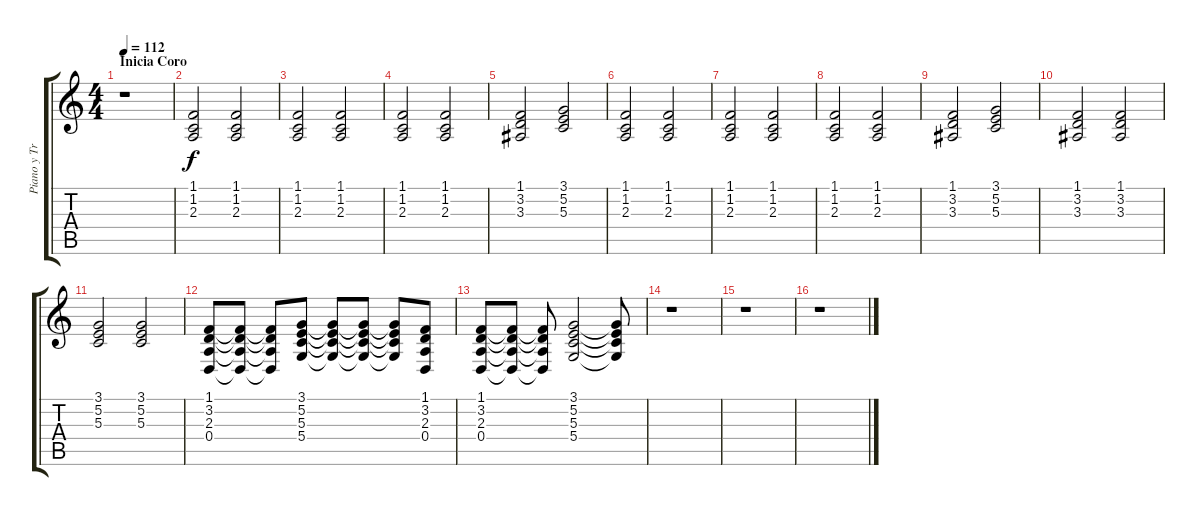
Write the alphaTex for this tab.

\track ("Piano y Trompetas" "Piano y Tr") {instrument acousticgrandpiano}
\staff {score tabs}
\tuning (E4 B3 G3 D3 A2 E2) {hide}
\ts (4 4)
\section ("" "Inicia Coro")
\tempo 112
\clef g2
\ks c
r.1{dy f} |
(1.1 1.2 2.3).2{volume 11} (1.1 1.2 2.3).2 |
(1.1 1.2 2.3).2 (1.1 1.2 2.3).2 |
(1.1 1.2 2.3).2 (1.1 1.2 2.3).2 |
(1.1 3.2 3.3).2 (3.1 5.2 5.3).2 |
(1.1 1.2 2.3).2 (1.1 1.2 2.3).2 |
(1.1 1.2 2.3).2 (1.1 1.2 2.3).2 |
(1.1 1.2 2.3).2 (1.1 1.2 2.3).2 |
(1.1 3.2 3.3).2 (3.1 5.2 5.3).2 |
(1.1 3.2 3.3).2 (1.1 3.2 3.3).2 |
(3.1 5.2 5.3).2 (3.1 5.2 5.3).2 |
(1.1 3.2 2.3 0.4).8 (1.1{t} 3.2{t} 2.3{t} 0.4{t}).8 (1.1{t} 3.2{t} 2.3{t} 0.4{t}).8 (3.1 5.2 5.3 5.4).8 (3.1{t} 5.2{t} 5.3{t} 5.4{t}).8 (3.1{t} 5.2{t} 5.3{t} 5.4{t}).8 (3.1{t} 5.2{t} 5.3{t} 5.4{t}).8 (1.1 3.2 2.3 0.4).8 |
(1.1 3.2 2.3 0.4).8 (1.1{t} 3.2{t} 2.3{t} 0.4{t}).8 (1.1{t} 3.2{t} 2.3{t} 0.4{t}).8 (3.1 5.2 5.3 5.4).2 (3.1{t} 5.2{t} 5.3{t} 5.4{t}).8 |
r.1 |
r.1 |
r.1
